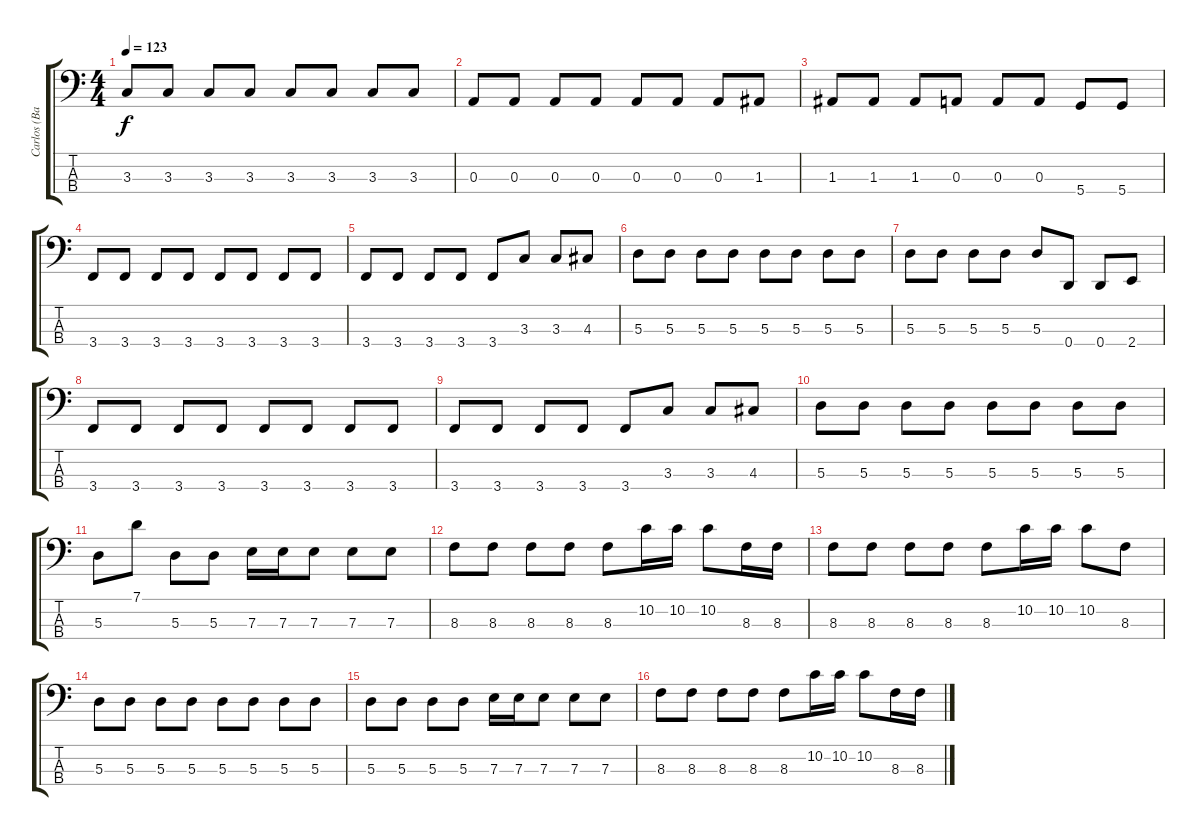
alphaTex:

\track ("Carlos (Bass)" "Carlos (Ba") {instrument electricbasspick}
\staff {score tabs}
\tuning (G2 D2 A1 D1) {hide}
\ts (4 4)
\tempo 123
\clef f4
\ks c
3.3.8{dy f} 3.3.8 3.3.8 3.3.8 3.3.8 3.3.8 3.3.8 3.3.8 |
0.3.8 0.3.8 0.3.8 0.3.8 0.3.8 0.3.8 0.3.8 1.3.8 |
1.3.8 1.3.8 1.3.8 0.3.8 0.3.8 0.3.8 5.4.8 5.4.8 |
3.4.8 3.4.8 3.4.8 3.4.8 3.4.8 3.4.8 3.4.8 3.4.8 |
3.4.8 3.4.8 3.4.8 3.4.8 3.4.8 3.3.8 3.3.8 4.3.8 |
5.3.8 5.3.8 5.3.8 5.3.8 5.3.8 5.3.8 5.3.8 5.3.8 |
5.3.8 5.3.8 5.3.8 5.3.8 5.3.8 0.4.8 0.4.8 2.4.8 |
3.4.8 3.4.8 3.4.8 3.4.8 3.4.8 3.4.8 3.4.8 3.4.8 |
3.4.8 3.4.8 3.4.8 3.4.8 3.4.8 3.3.8 3.3.8 4.3.8 |
5.3.8 5.3.8 5.3.8 5.3.8 5.3.8 5.3.8 5.3.8 5.3.8 |
5.3.8 7.1.8 5.3.8 5.3.8 7.3.16 7.3.16 7.3.8 7.3.8 7.3.8 |
8.3.8 8.3.8 8.3.8 8.3.8 8.3.8 10.2.16 10.2.16 10.2.8 8.3.16 8.3.16 |
8.3.8 8.3.8 8.3.8 8.3.8 8.3.8 10.2.16 10.2.16 10.2.8 8.3.8 |
5.3.8 5.3.8 5.3.8 5.3.8 5.3.8 5.3.8 5.3.8 5.3.8 |
5.3.8 5.3.8 5.3.8 5.3.8 7.3.16 7.3.16 7.3.8 7.3.8 7.3.8 |
8.3.8 8.3.8 8.3.8 8.3.8 8.3.8 10.2.16 10.2.16 10.2.8 8.3.16 8.3.16
